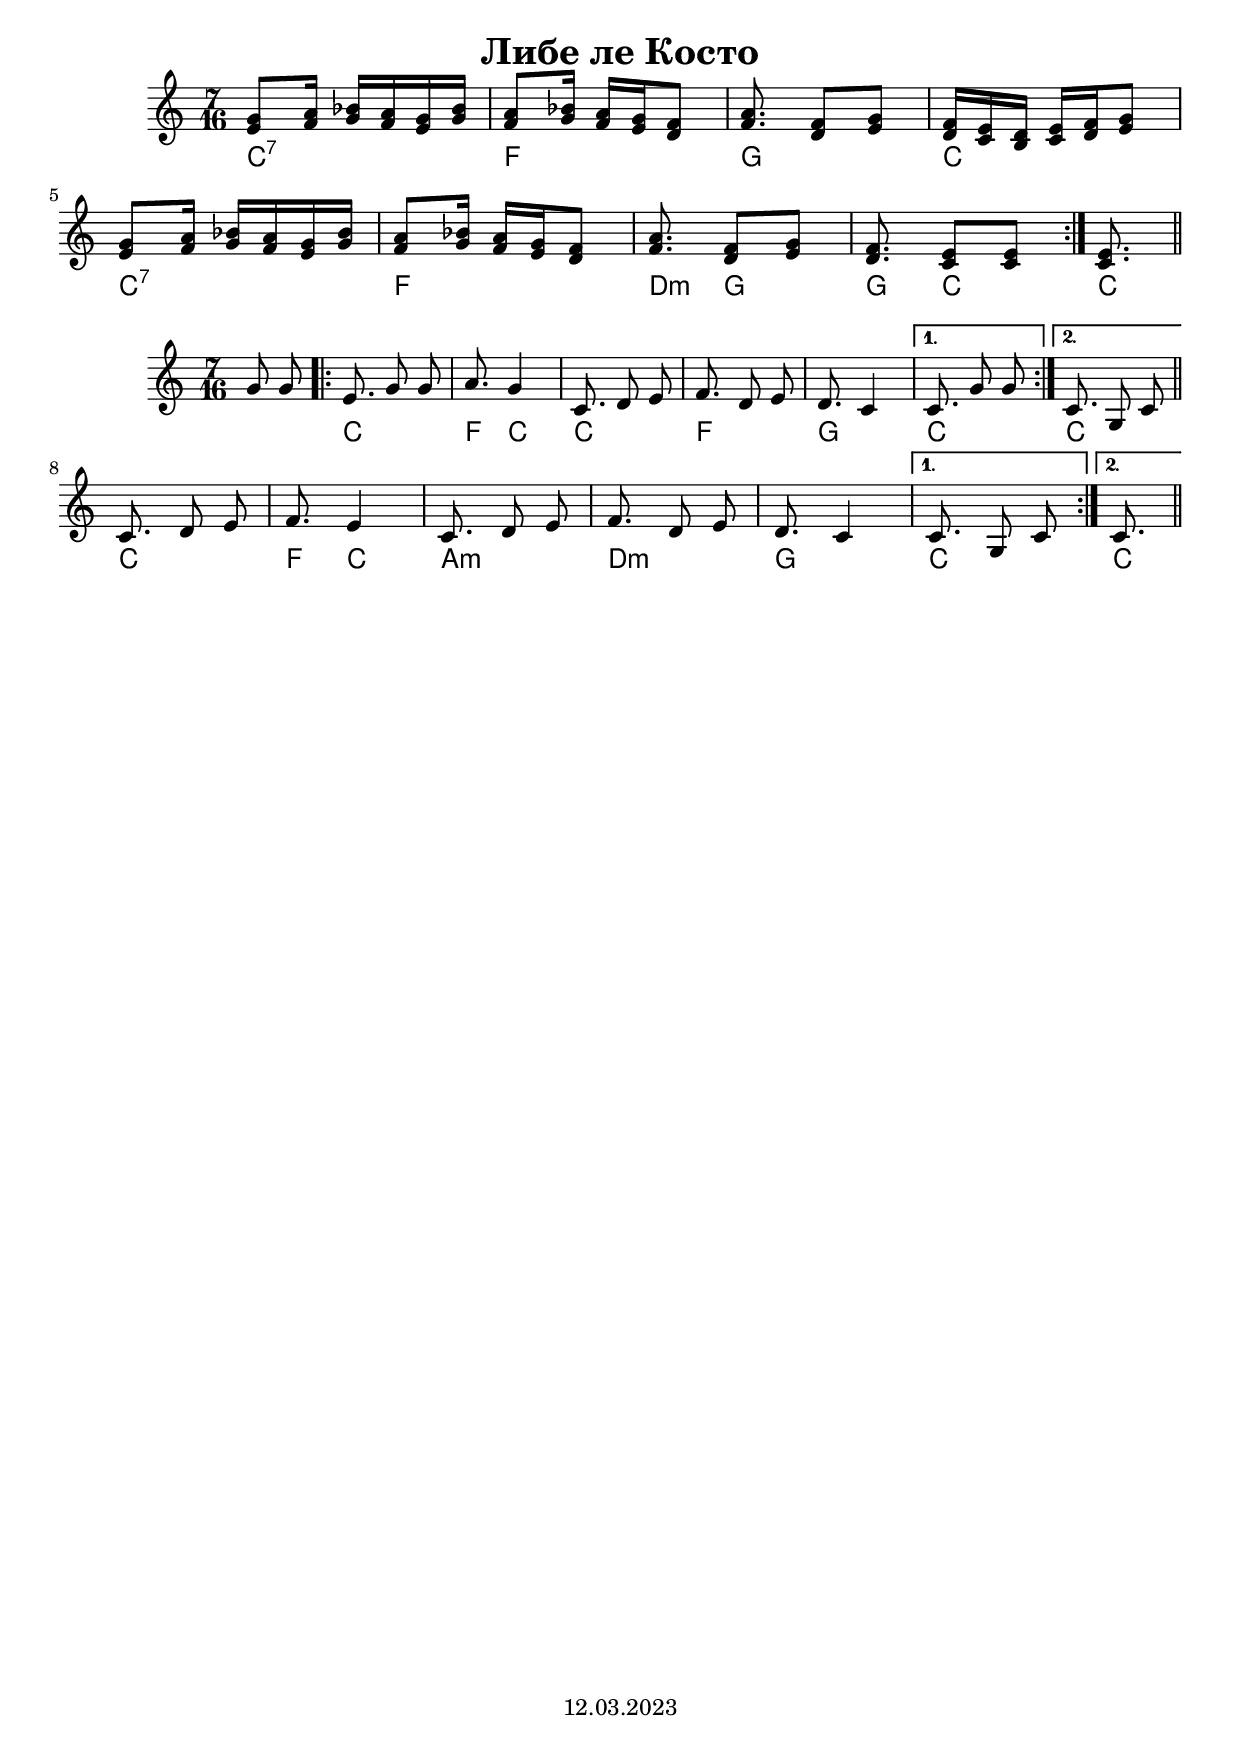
\version "2.22.1"
\include "deutsch.ly"

instrumentalUpper = \relative c'' {
  \clef treble
  \key c \major
  \time 7/16
  \set Timing.beatStructure = #'(3 4)

  \repeat volta 2 {
    g8 a16 b a g b | a8 b16 a g f8 | a8. f8 g | f16 e d e f g8 |
    g8 a16 b a g b | a8 b16 a g f8 | a8. f8 g | f8. e8 e |
  }
  \partial 8. e8. | \bar "||"
}
instrumentalLower = \relative c' {
  \clef treble
  \key c \major
  \time 7/16
  \set Timing.beatStructure = #'(3 4)

  e8 f16 g f e g | f8 g16 f e d8 | f8. d8 e | d16 c h c16 d e8 |
  e8 f16 g f e g | f8 g16 f e d8 | f8. d8 e | d8. c8 c | \partial 8. c8. | \bar "||"
}

instrumentalChords = \chordmode {
  \germanChords

  c4..:7 |
  f4.. |
  g4.. |
  c4.. |

  c4..:7 |
  f4.. |
  d8.:m g4 |
  g8. c4 |
  c8. |
}


vocal = \relative c'' {
  \clef treble
  \key c \major
  \time 7/16
  \set Timing.beatStructure = #'(3 2 2)

  \partial 4 g8 g |
  \repeat volta 2 {
    e8. g8 g | a8. g4 | c,8. d8 e | f8. d8 e | d8. c4 |
  }
  \alternative {
    { c8. g'8 g | }
    { c,8. g8 c | \bar "||" }
  }
  \break

  \repeat volta 2 {
    c8. d8 e | f8. e4 | c8. d8 e | f8. d8 e | d8. c4 |
  }
  \alternative {
    { c8. g8 c | }
    { \partial 8. c8. | \bar "||" }
  }
}

vocalChords = \chordmode {
  \germanChords

  \partial 4 s4 |
  c4.. | f8. c4 | c4.. | f4.. | g4.. |
  c4.. |
  c4.. |

  c4.. | f8. c4 | a4..:m | d4..:m | g4.. |
  c4.. |
  \partial 8. c8. |
}

\header {
  title = "Либе ле Косто"
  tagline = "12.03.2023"
}

\score {
  <<
    \new Staff {
      \context Voice = sop {
        <<
          \instrumentalUpper
          \instrumentalLower
        >>
      }
    }
    \new ChordNames \instrumentalChords
  >>
}

\score {
  <<
    \new Staff \vocal
    \new ChordNames \vocalChords
  >>
}
